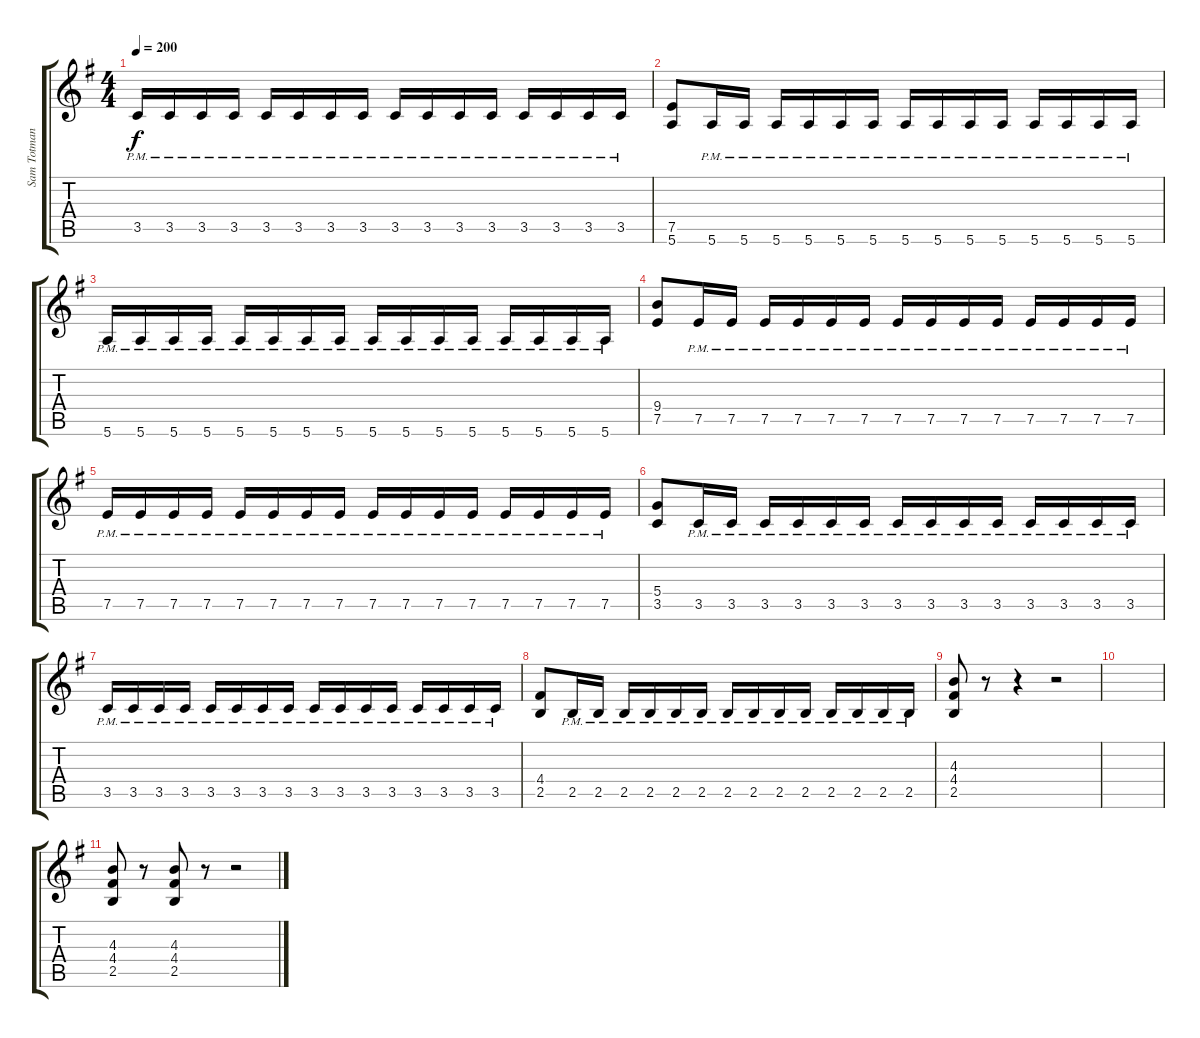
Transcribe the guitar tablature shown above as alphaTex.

\track ("Sam Totman" "Sam Totman") {instrument distortionguitar}
\staff {score tabs}
\tuning (E4 B3 G3 D3 A2 E2) {hide}
\ts (4 4)
\tempo 200
\clef g2
\ks g
3.5{pm}.16{dy f} 3.5{pm}.16 3.5{pm}.16 3.5{pm}.16 3.5{pm}.16 3.5{pm}.16 3.5{pm}.16 3.5{pm}.16 3.5{pm}.16 3.5{pm}.16 3.5{pm}.16 3.5{pm}.16 3.5{pm}.16 3.5{pm}.16 3.5{pm}.16 3.5{pm}.16 |
(7.5 5.6).8 5.6{pm}.16 5.6{pm}.16 5.6{pm}.16 5.6{pm}.16 5.6{pm}.16 5.6{pm}.16 5.6{pm}.16 5.6{pm}.16 5.6{pm}.16 5.6{pm}.16 5.6{pm}.16 5.6{pm}.16 5.6{pm}.16 5.6{pm}.16 |
5.6{pm}.16 5.6{pm}.16 5.6{pm}.16 5.6{pm}.16 5.6{pm}.16 5.6{pm}.16 5.6{pm}.16 5.6{pm}.16 5.6{pm}.16 5.6{pm}.16 5.6{pm}.16 5.6{pm}.16 5.6{pm}.16 5.6{pm}.16 5.6{pm}.16 5.6{pm}.16 |
(9.4 7.5).8 7.5{pm}.16 7.5{pm}.16 7.5{pm}.16 7.5{pm}.16 7.5{pm}.16 7.5{pm}.16 7.5{pm}.16 7.5{pm}.16 7.5{pm}.16 7.5{pm}.16 7.5{pm}.16 7.5{pm}.16 7.5{pm}.16 7.5{pm}.16 |
7.5{pm}.16 7.5{pm}.16 7.5{pm}.16 7.5{pm}.16 7.5{pm}.16 7.5{pm}.16 7.5{pm}.16 7.5{pm}.16 7.5{pm}.16 7.5{pm}.16 7.5{pm}.16 7.5{pm}.16 7.5{pm}.16 7.5{pm}.16 7.5{pm}.16 7.5{pm}.16 |
(5.4 3.5).8 3.5{pm}.16 3.5{pm}.16 3.5{pm}.16 3.5{pm}.16 3.5{pm}.16 3.5{pm}.16 3.5{pm}.16 3.5{pm}.16 3.5{pm}.16 3.5{pm}.16 3.5{pm}.16 3.5{pm}.16 3.5{pm}.16 3.5{pm}.16 |
3.5{pm}.16 3.5{pm}.16 3.5{pm}.16 3.5{pm}.16 3.5{pm}.16 3.5{pm}.16 3.5{pm}.16 3.5{pm}.16 3.5{pm}.16 3.5{pm}.16 3.5{pm}.16 3.5{pm}.16 3.5{pm}.16 3.5{pm}.16 3.5{pm}.16 3.5{pm}.16 |
(4.4 2.5).8 2.5{pm}.16 2.5{pm}.16 2.5{pm}.16 2.5{pm}.16 2.5{pm}.16 2.5{pm}.16 2.5{pm}.16 2.5{pm}.16 2.5{pm}.16 2.5{pm}.16 2.5{pm}.16 2.5{pm}.16 2.5{pm}.16 2.5{pm}.16 |
(4.3 4.4 2.5).8 r.8 r.4 r.2 |
|
(4.3 4.4 2.5).8 r.8 (4.3 4.4 2.5).8 r.8 r.2
